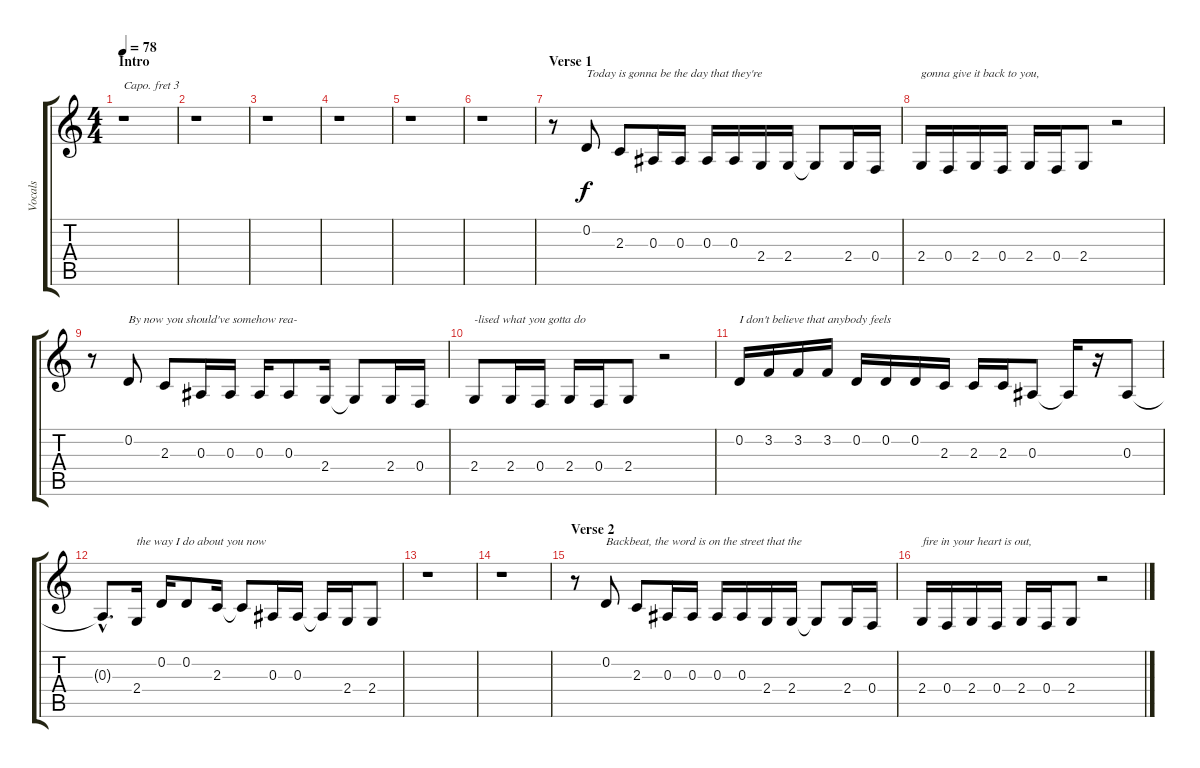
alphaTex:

\track ("Vocals" "Vocals") {instrument sopranosax}
\staff {score tabs}
\capo 3
\tuning (E4 B3 G3 D3 A2 E2) {hide}
\ts (4 4)
\section ("" "Intro")
\tempo 78
\clef g2
\ks c
r.1{dy f instrument sopranosax} |
r.1 |
r.1 |
r.1 |
r.1 |
r.1 |
\section ("" "Verse 1")
r.8 0.2.8{txt "Today is gonna be the day that they're"} 2.3.8 0.3.16 0.3.16 0.3.16 0.3.16 2.4.16 2.4.16 2.4{t}.8 2.4.16 0.4.16 |
2.4.16{txt "gonna give it back to you,"} 0.4.16 2.4.16 0.4.16 2.4.16 0.4.16 2.4.8 r.2 |
r.8 0.2.8{txt "By now you should've somehow rea-"} 2.3.8 0.3.16 0.3.16 0.3.16 0.3.8 2.4.16 2.4{t}.8 2.4.16 0.4.16 |
2.4.8{txt "-lised what you gotta do"} 2.4.16 0.4.16 2.4.16 0.4.16 2.4.8 r.2 |
0.2.16{txt "I don't believe that anybody feels"} 3.2.16 3.2.16 3.2.16 0.2.16 0.2.16 0.2.16 2.3.16 2.3.16 2.3.16 0.3.8 0.3{t}.16 r.16 0.3.8 |
0.3{hac t}.8{d} 2.4.16{txt "the way I do about you now"} 0.2.16 0.2.8 2.3.16 2.3{t}.8 0.3.16 0.3.16 0.3{t}.16 2.4.16 2.4.8 |
r.1 |
r.1 |
\section ("" "Verse 2")
r.8 0.2.8{txt "Backbeat, the word is on the street that the"} 2.3.8 0.3.16 0.3.16 0.3.16 0.3.16 2.4.16 2.4.16 2.4{t}.8 2.4.16 0.4.16 |
2.4.16{txt "fire in your heart is out,"} 0.4.16 2.4.16 0.4.16 2.4.16 0.4.16 2.4.8 r.2
